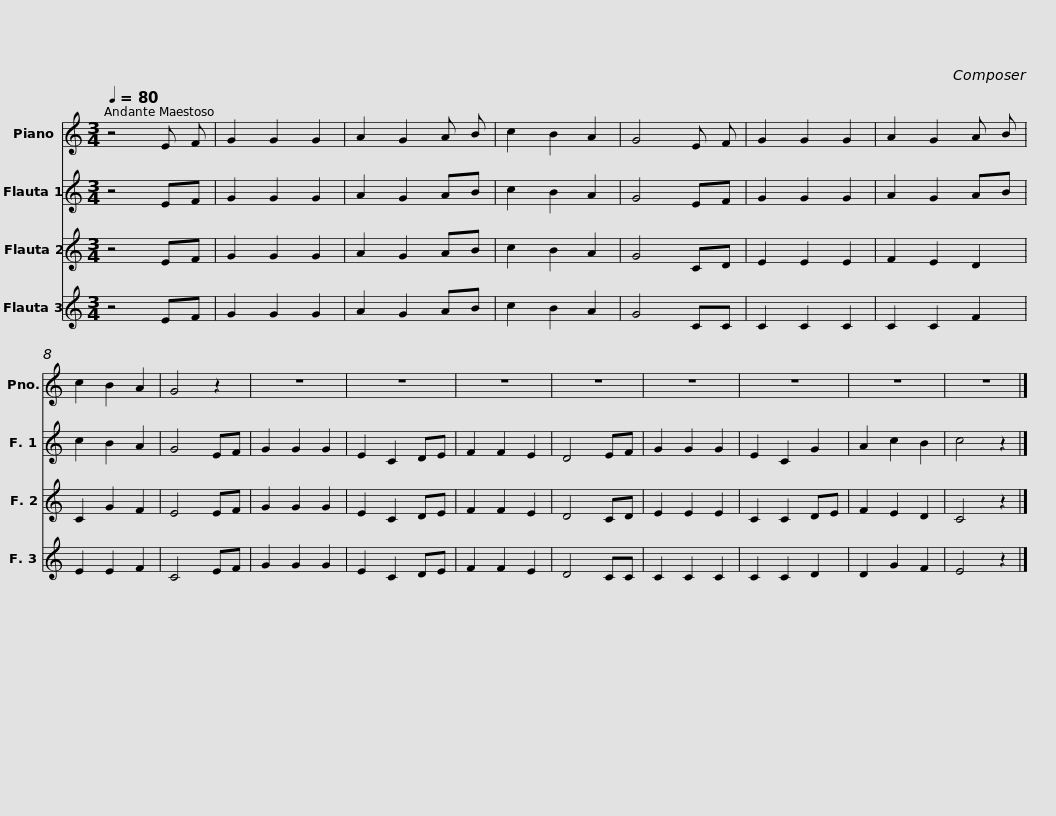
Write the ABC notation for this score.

X:1
%%score 1 2 3 4
L:1/8
Q:1/4=80
M:3/4
I:linebreak $
K:C
V:1 treble
V:2 treble
V:3 treble
V:4 treble
V:1
 z4 E F | G2 G2 G2 | A2 G2 A B | c2 B2 A2 | G4 E F | %5
 G2 G2 G2 | A2 G2 A B | c2 B2 A2 |$ G4 z2 | z6 | %10
 z6 | z6 | z6 | z6 | z6 | %15
 z6 | z6 |] %17
V:2
 z4 EF | G2 G2 G2 | A2 G2 AB | c2 B2 A2 | G4 EF | %5
 G2 G2 G2 | A2 G2 AB | c2 B2 A2 |$ G4 EF | G2 G2 G2 | %10
 E2 C2 DE | F2 F2 E2 | D4 EF | G2 G2 G2 | E2 C2 G2 | %15
 A2 c2 B2 | c4 z2 |] %17
V:3
 z4 EF | G2 G2 G2 | A2 G2 AB | c2 B2 A2 | G4 CD | %5
 E2 E2 E2 | F2 E2 D2 | C2 G2 F2 |$ E4 EF | G2 G2 G2 | %10
 E2 C2 DE | F2 F2 E2 | D4 CD | E2 E2 E2 | C2 C2 DE | %15
 F2 E2 D2 | C4 z2 |] %17
V:4
 z4 EF | G2 G2 G2 | A2 G2 AB | c2 B2 A2 | G4 CC | %5
 C2 C2 C2 | C2 C2 F2 | E2 E2 F2 |$ C4 EF | G2 G2 G2 | %10
 E2 C2 DE | F2 F2 E2 | D4 CC | C2 C2 C2 | C2 C2 D2 | %15
 D2 G2 F2 | E4 z2 |] %17
